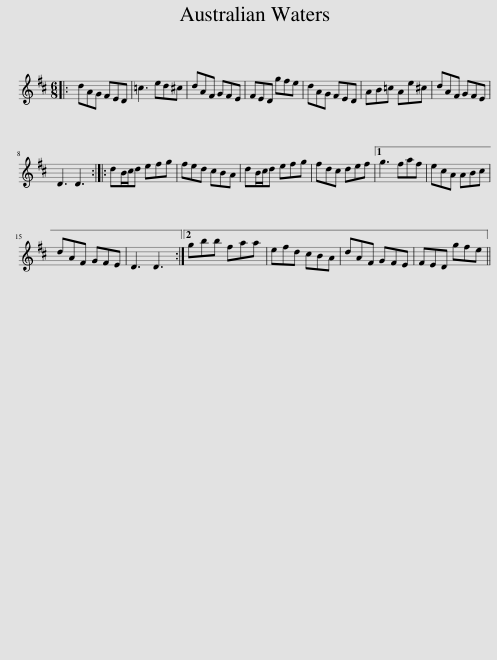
X:1
L:1/8
M:6/8
I:linebreak $
K:D
V:1 treble
V:1
|: dAG FED | =c3 ed^c | dAF GFE | FED gfe | dAG FED | %5
 AB=c Ae^c | dAF GFE |$ D3 D3 :: dB/c/d efg | fed cBA | %10
 dB/c/d efg | fdc def |1 g3 faf | ecA ABc |$ dAF GFE | %15
 D3 D3 :|2 gbb faa | efd cBA | dAF GFE | FED gfe || %20
